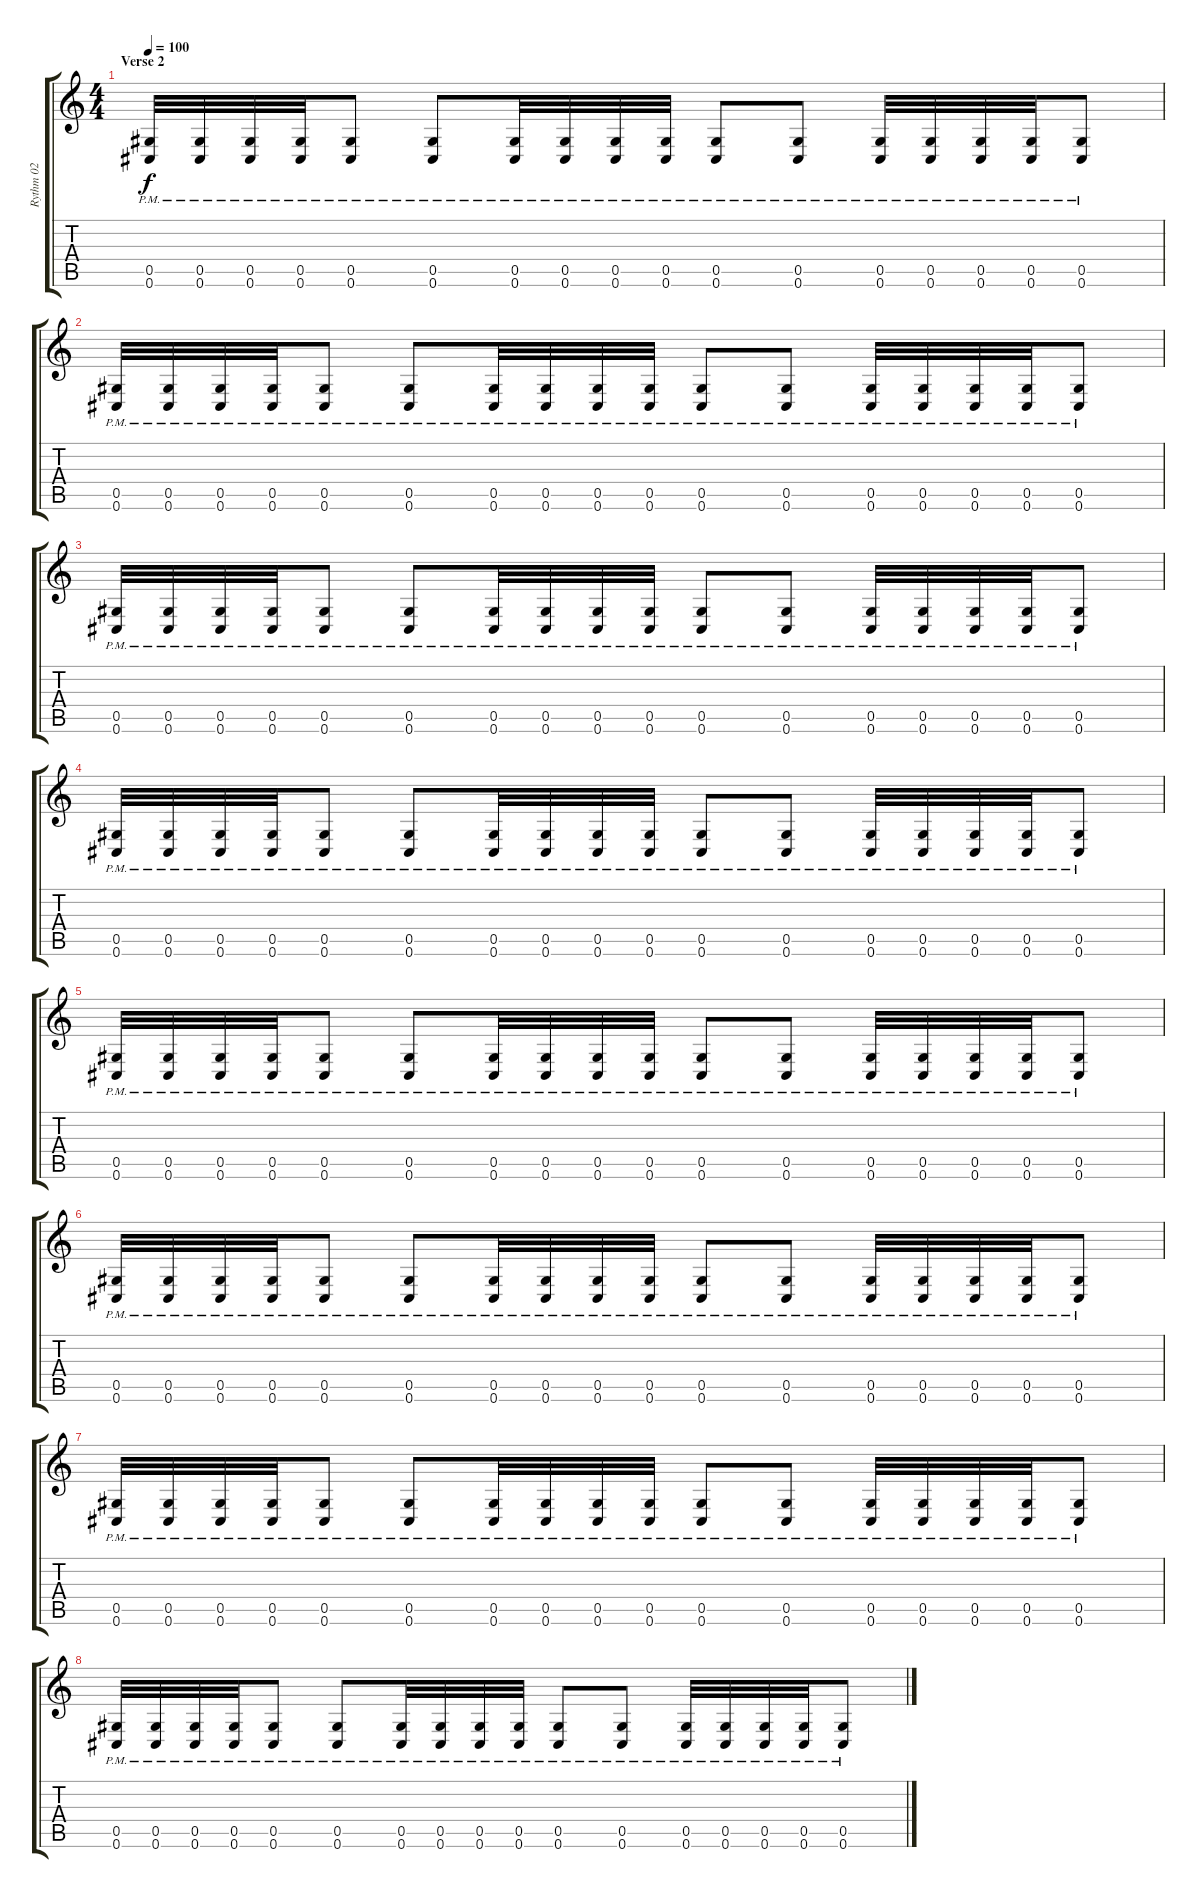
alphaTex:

\track ("Rythm 02" "Rythm 02") {instrument distortionguitar}
\staff {score tabs}
\tuning (Eb4 Bb3 Gb3 Db3 Ab2 Db2) {hide}
\ts (4 4)
\section ("" "Verse 2")
\tempo 100
\clef g2
\ks c
(0.5{pm} 0.6{pm}).32{dy f} (0.5{pm} 0.6{pm}).32 (0.5{pm} 0.6{pm}).32 (0.5{pm} 0.6{pm}).32 (0.5{pm} 0.6{pm}).8 (0.5{pm} 0.6{pm}).8 (0.5{pm} 0.6{pm}).32 (0.5{pm} 0.6{pm}).32 (0.5{pm} 0.6{pm}).32 (0.5{pm} 0.6{pm}).32 (0.5{pm} 0.6{pm}).8 (0.5{pm} 0.6{pm}).8 (0.5{pm} 0.6{pm}).32 (0.5{pm} 0.6{pm}).32 (0.5{pm} 0.6{pm}).32 (0.5{pm} 0.6{pm}).32 (0.5{pm} 0.6{pm}).8 |
(0.5{pm} 0.6{pm}).32 (0.5{pm} 0.6{pm}).32 (0.5{pm} 0.6{pm}).32 (0.5{pm} 0.6{pm}).32 (0.5{pm} 0.6{pm}).8 (0.5{pm} 0.6{pm}).8 (0.5{pm} 0.6{pm}).32 (0.5{pm} 0.6{pm}).32 (0.5{pm} 0.6{pm}).32 (0.5{pm} 0.6{pm}).32 (0.5{pm} 0.6{pm}).8 (0.5{pm} 0.6{pm}).8 (0.5{pm} 0.6{pm}).32 (0.5{pm} 0.6{pm}).32 (0.5{pm} 0.6{pm}).32 (0.5{pm} 0.6{pm}).32 (0.5{pm} 0.6{pm}).8 |
(0.5{pm} 0.6{pm}).32 (0.5{pm} 0.6{pm}).32 (0.5{pm} 0.6{pm}).32 (0.5{pm} 0.6{pm}).32 (0.5{pm} 0.6{pm}).8 (0.5{pm} 0.6{pm}).8 (0.5{pm} 0.6{pm}).32 (0.5{pm} 0.6{pm}).32 (0.5{pm} 0.6{pm}).32 (0.5{pm} 0.6{pm}).32 (0.5{pm} 0.6{pm}).8 (0.5{pm} 0.6{pm}).8 (0.5{pm} 0.6{pm}).32 (0.5{pm} 0.6{pm}).32 (0.5{pm} 0.6{pm}).32 (0.5{pm} 0.6{pm}).32 (0.5{pm} 0.6{pm}).8 |
(0.5{pm} 0.6{pm}).32 (0.5{pm} 0.6{pm}).32 (0.5{pm} 0.6{pm}).32 (0.5{pm} 0.6{pm}).32 (0.5{pm} 0.6{pm}).8 (0.5{pm} 0.6{pm}).8 (0.5{pm} 0.6{pm}).32 (0.5{pm} 0.6{pm}).32 (0.5{pm} 0.6{pm}).32 (0.5{pm} 0.6{pm}).32 (0.5{pm} 0.6{pm}).8 (0.5{pm} 0.6{pm}).8 (0.5{pm} 0.6{pm}).32 (0.5{pm} 0.6{pm}).32 (0.5{pm} 0.6{pm}).32 (0.5{pm} 0.6{pm}).32 (0.5{pm} 0.6{pm}).8 |
(0.5{pm} 0.6{pm}).32 (0.5{pm} 0.6{pm}).32 (0.5{pm} 0.6{pm}).32 (0.5{pm} 0.6{pm}).32 (0.5{pm} 0.6{pm}).8 (0.5{pm} 0.6{pm}).8 (0.5{pm} 0.6{pm}).32 (0.5{pm} 0.6{pm}).32 (0.5{pm} 0.6{pm}).32 (0.5{pm} 0.6{pm}).32 (0.5{pm} 0.6{pm}).8 (0.5{pm} 0.6{pm}).8 (0.5{pm} 0.6{pm}).32 (0.5{pm} 0.6{pm}).32 (0.5{pm} 0.6{pm}).32 (0.5{pm} 0.6{pm}).32 (0.5{pm} 0.6{pm}).8 |
(0.5{pm} 0.6{pm}).32 (0.5{pm} 0.6{pm}).32 (0.5{pm} 0.6{pm}).32 (0.5{pm} 0.6{pm}).32 (0.5{pm} 0.6{pm}).8 (0.5{pm} 0.6{pm}).8 (0.5{pm} 0.6{pm}).32 (0.5{pm} 0.6{pm}).32 (0.5{pm} 0.6{pm}).32 (0.5{pm} 0.6{pm}).32 (0.5{pm} 0.6{pm}).8 (0.5{pm} 0.6{pm}).8 (0.5{pm} 0.6{pm}).32 (0.5{pm} 0.6{pm}).32 (0.5{pm} 0.6{pm}).32 (0.5{pm} 0.6{pm}).32 (0.5{pm} 0.6{pm}).8 |
(0.5{pm} 0.6{pm}).32 (0.5{pm} 0.6{pm}).32 (0.5{pm} 0.6{pm}).32 (0.5{pm} 0.6{pm}).32 (0.5{pm} 0.6{pm}).8 (0.5{pm} 0.6{pm}).8 (0.5{pm} 0.6{pm}).32 (0.5{pm} 0.6{pm}).32 (0.5{pm} 0.6{pm}).32 (0.5{pm} 0.6{pm}).32 (0.5{pm} 0.6{pm}).8 (0.5{pm} 0.6{pm}).8 (0.5{pm} 0.6{pm}).32 (0.5{pm} 0.6{pm}).32 (0.5{pm} 0.6{pm}).32 (0.5{pm} 0.6{pm}).32 (0.5{pm} 0.6{pm}).8 |
(0.5{pm} 0.6{pm}).32 (0.5{pm} 0.6{pm}).32 (0.5{pm} 0.6{pm}).32 (0.5{pm} 0.6{pm}).32 (0.5{pm} 0.6{pm}).8 (0.5{pm} 0.6{pm}).8 (0.5{pm} 0.6{pm}).32 (0.5{pm} 0.6{pm}).32 (0.5{pm} 0.6{pm}).32 (0.5{pm} 0.6{pm}).32 (0.5{pm} 0.6{pm}).8 (0.5{pm} 0.6{pm}).8 (0.5{pm} 0.6{pm}).32 (0.5{pm} 0.6{pm}).32 (0.5{pm} 0.6{pm}).32 (0.5{pm} 0.6{pm}).32 (0.5{pm} 0.6{pm}).8
